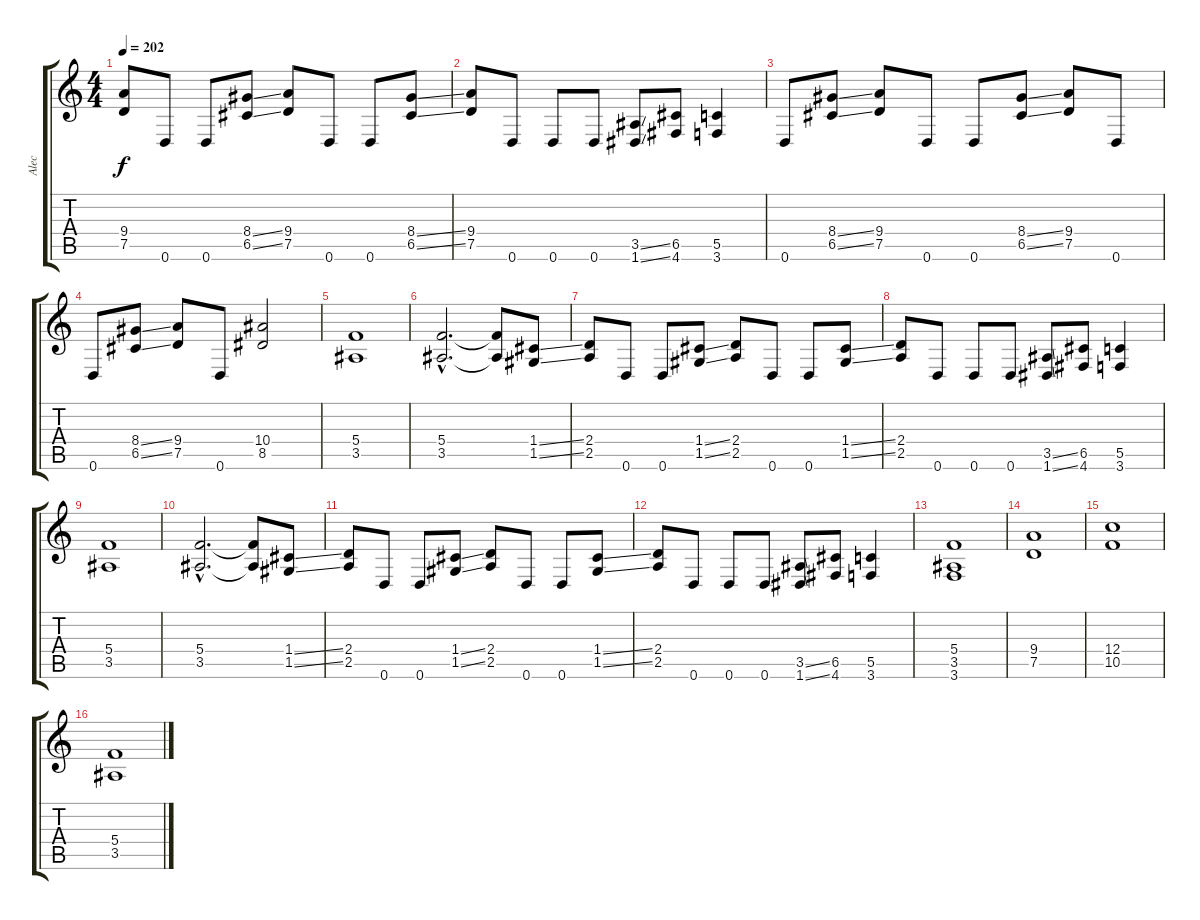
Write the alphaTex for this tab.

\track ("Alec" "Alec") {instrument distortionguitar}
\staff {score tabs}
\tuning (D4 A3 F3 C3 G2 D2) {hide}
\ts (4 4)
\tempo 202
\clef g2
\ks c
(9.4 7.5).8{dy f} 0.6.8 0.6.8 (8.4{ss} 6.5{ss}).8 (9.4 7.5).8 0.6.8 0.6.8 (8.4{ss} 6.5{ss}).8 |
(9.4 7.5).8 0.6.8 0.6.8 0.6.8 (3.5{ss} 1.6{ss}).8 (6.5 4.6).8 (5.5 3.6).4 |
0.6.8 (8.4{ss} 6.5{ss}).8 (9.4 7.5).8 0.6.8 0.6.8 (8.4{ss} 6.5{ss}).8 (9.4 7.5).8 0.6.8 |
0.6.8 (8.4{ss} 6.5{ss}).8 (9.4 7.5).8 0.6.8 (10.4 8.5).2 |
(5.4 3.5).1 |
(5.4{hac} 3.5{hac}).2{d} (5.4{t} 3.5{t}).8 (1.4{ss} 1.5{ss}).8 |
(2.4 2.5).8 0.6.8 0.6.8 (1.4{ss} 1.5{ss}).8 (2.4 2.5).8 0.6.8 0.6.8 (1.4{ss} 1.5{ss}).8 |
(2.4 2.5).8 0.6.8 0.6.8 0.6.8 (3.5{ss} 1.6{ss}).8 (6.5 4.6).8 (5.5 3.6).4 |
(5.4 3.5).1 |
(5.4{hac} 3.5{hac}).2{d} (5.4{t} 3.5{t}).8 (1.4{ss} 1.5{ss}).8 |
(2.4 2.5).8 0.6.8 0.6.8 (1.4{ss} 1.5{ss}).8 (2.4 2.5).8 0.6.8 0.6.8 (1.4{ss} 1.5{ss}).8 |
(2.4 2.5).8 0.6.8 0.6.8 0.6.8 (3.5{ss} 1.6{ss}).8 (6.5 4.6).8 (5.5 3.6).4 |
(5.4 3.5 3.6).1 |
(9.4 7.5).1 |
(12.4 10.5).1 |
(5.4 3.5).1
